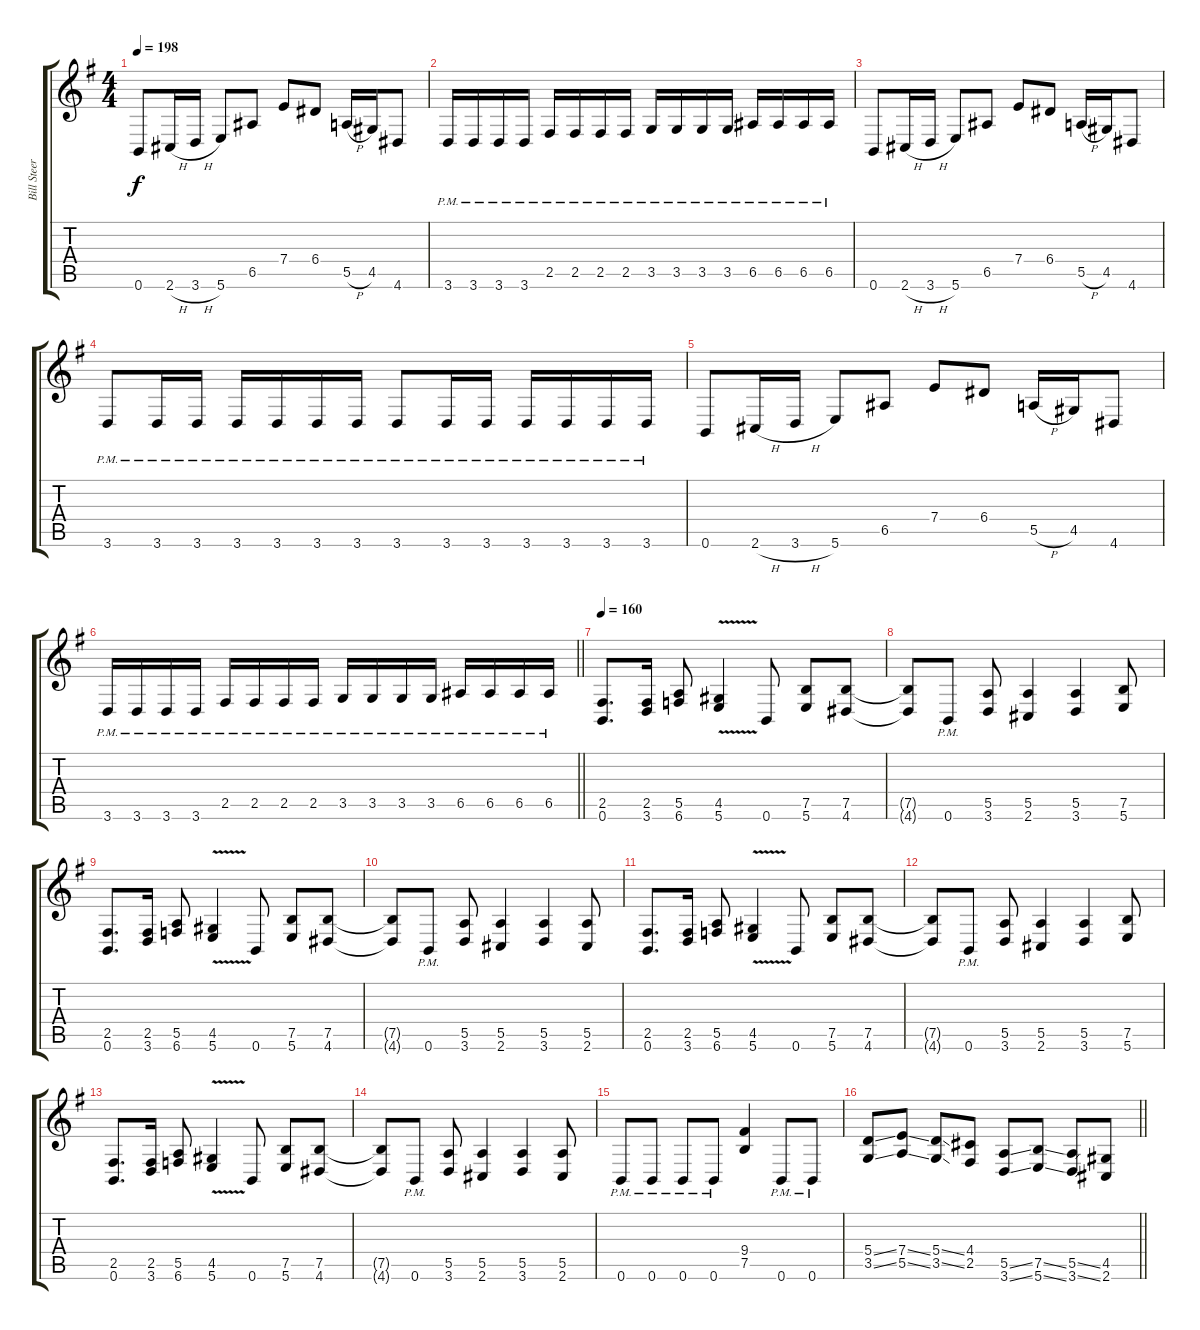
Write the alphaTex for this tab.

\track ("Bill Steer (Rhythm)" "Bill Steer") {instrument distortionguitar}
\staff {score tabs}
\tuning (B3 Gb3 D3 A2 E2 B1) {hide}
\ts (4 4)
\tempo 198
\clef g2
\ks g
0.6.8{dy f} 2.6{h}.16 3.6{h}.16 5.6.8 6.5.8 7.4.8 6.4.8 5.5{h}.16 4.5.16 4.6.8 |
3.6{pm}.16 3.6{pm}.16 3.6{pm}.16 3.6{pm}.16 2.5{pm}.16 2.5{pm}.16 2.5{pm}.16 2.5{pm}.16 3.5{pm}.16 3.5{pm}.16 3.5{pm}.16 3.5{pm}.16 6.5{pm}.16 6.5{pm}.16 6.5{pm}.16 6.5{pm}.16 |
0.6.8 2.6{h}.16 3.6{h}.16 5.6.8 6.5.8 7.4.8 6.4.8 5.5{h}.16 4.5.16 4.6.8 |
3.6{pm}.8 3.6{pm}.16 3.6{pm}.16 3.6{pm}.16 3.6{pm}.16 3.6{pm}.16 3.6{pm}.16 3.6{pm}.8 3.6{pm}.16 3.6{pm}.16 3.6{pm}.16 3.6{pm}.16 3.6{pm}.16 3.6{pm}.16 |
0.6.8 2.6{h}.16 3.6{h}.16 5.6.8 6.5.8 7.4.8 6.4.8 5.5{h}.16 4.5.16 4.6.8 |
\barLineRight lightlight
3.6{pm}.16 3.6{pm}.16 3.6{pm}.16 3.6{pm}.16 2.5{pm}.16 2.5{pm}.16 2.5{pm}.16 2.5{pm}.16 3.5{pm}.16 3.5{pm}.16 3.5{pm}.16 3.5{pm}.16 6.5{pm}.16 6.5{pm}.16 6.5{pm}.16 6.5{pm}.16 |
\tempo 160
(2.5 0.6).8{d} (2.5 3.6).16 (5.5 6.6).8 (4.5{v} 5.6{v}).4 0.6.8 (7.5 5.6).8 (7.5 4.6).8 |
(7.5{t} 4.6{t}).8 0.6{pm}.8 (5.5 3.6).8 (5.5 2.6).4 (5.5 3.6).4 (7.5 5.6).8 |
(2.5 0.6).8{d} (2.5 3.6).16 (5.5 6.6).8 (4.5{v} 5.6{v}).4 0.6.8 (7.5 5.6).8 (7.5 4.6).8 |
(7.5{t} 4.6{t}).8 0.6{pm}.8 (5.5 3.6).8 (5.5 2.6).4 (5.5 3.6).4 (5.5 2.6).8 |
(2.5 0.6).8{d} (2.5 3.6).16 (5.5 6.6).8 (4.5{v} 5.6{v}).4 0.6.8 (7.5 5.6).8 (7.5 4.6).8 |
(7.5{t} 4.6{t}).8 0.6{pm}.8 (5.5 3.6).8 (5.5 2.6).4 (5.5 3.6).4 (7.5 5.6).8 |
(2.5 0.6).8{d} (2.5 3.6).16 (5.5 6.6).8 (4.5{v} 5.6{v}).4 0.6.8 (7.5 5.6).8 (7.5 4.6).8 |
(7.5{t} 4.6{t}).8 0.6{pm}.8 (5.5 3.6).8 (5.5 2.6).4 (5.5 3.6).4 (5.5 2.6).8 |
0.6{pm}.8 0.6{pm}.8 0.6{pm}.8 0.6{pm}.8 (9.4 7.5).4 0.6{pm}.8 0.6{pm}.8 |
\barLineRight lightlight
(5.4{ss} 3.5{ss}).8 (7.4{ss} 5.5{ss}).8 (5.4{ss} 3.5{ss}).8 (4.4 2.5).8 (5.5{ss} 3.6{ss}).8 (7.5{ss} 5.6{ss}).8 (5.5{ss} 3.6{ss}).8 (4.5 2.6).8
